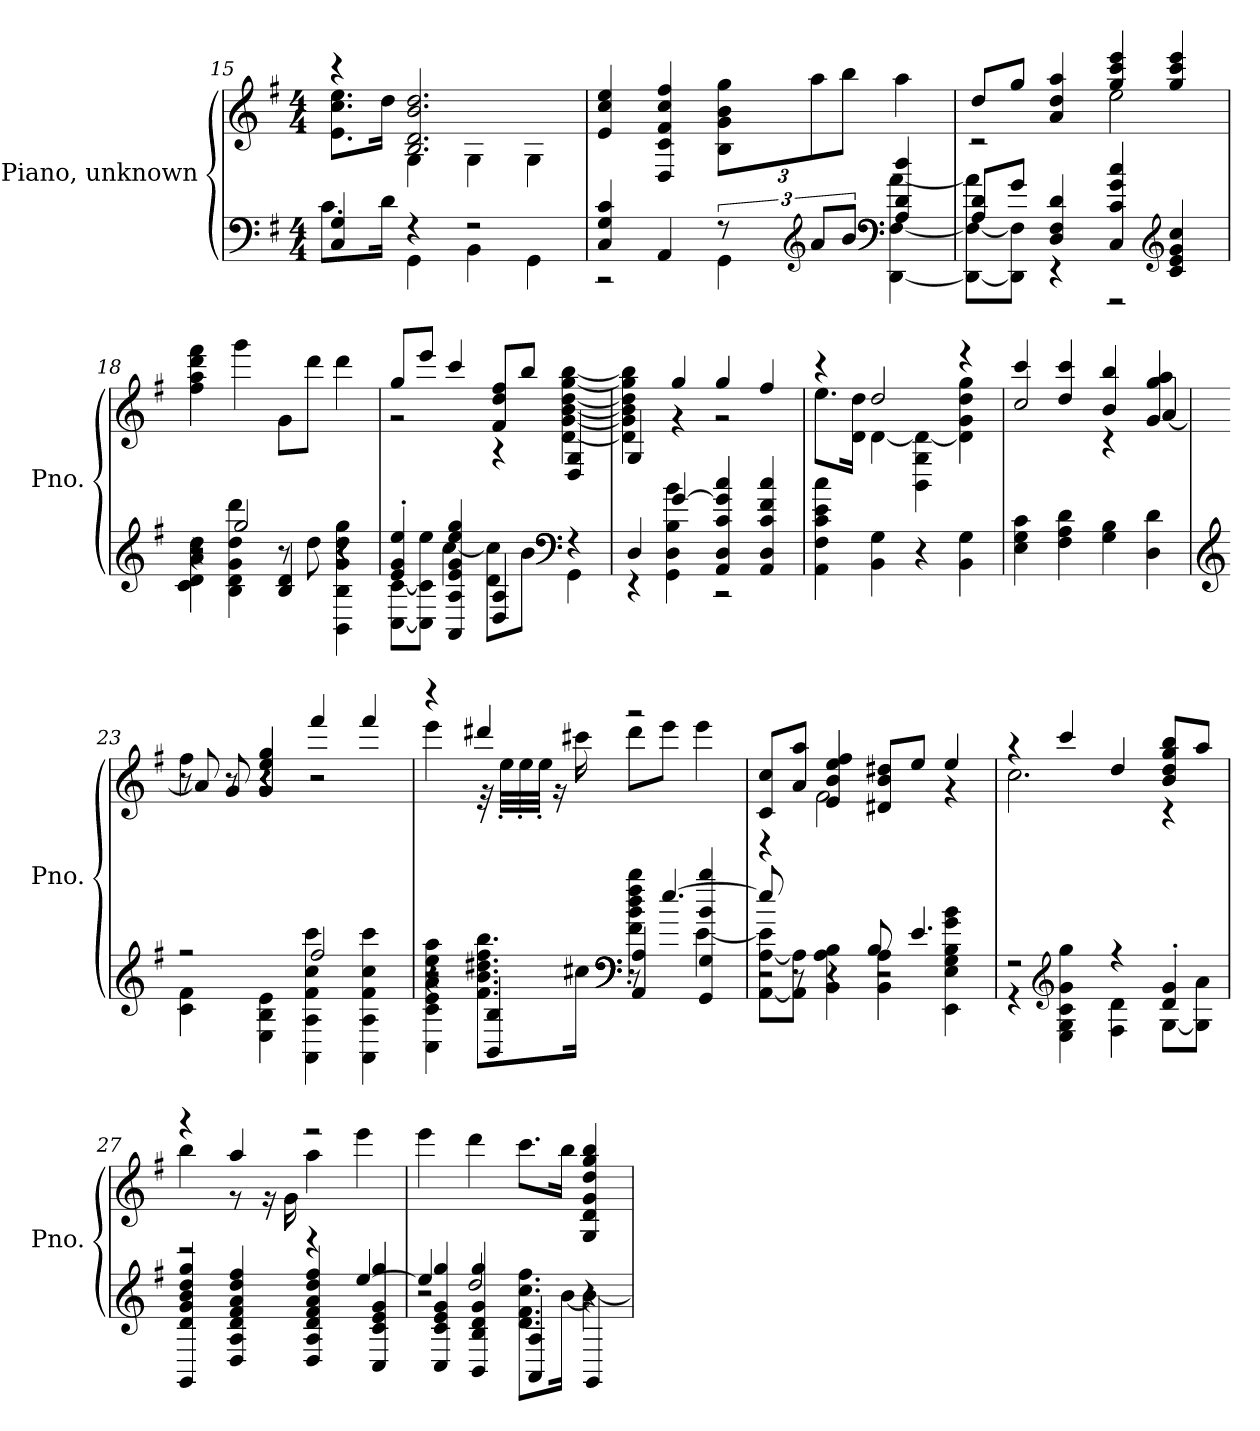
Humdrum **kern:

**kern	**kern
*part1	*part1
*staff2	*staff1
*I"Piano, unknown	*
*I'Pno.	*
*clefF4	*clefG2
*k[f#]	*k[f#]
*M4/4	*M4/4
=15	=15
*^	*^
4C/ 4G/	8.c\L	4r	8.e\ 8.cc\ 8.ee\L
.	16d\Jk	.	16dd\Jk
4r	4GG\	2.B/ 2.d/ 2.b/ 2.dd/	4G\
2r	4BB\	.	4G\
.	4GG\	.	4G\
*	*	*v	*v
=16	=16	=16
4C/ 4G/ 4c/	2r	4e/ 4cc/ 4ee/
4AA/	.	4D/ 4c/ 4f#/ 4cc/ 4ff#/
*	*	*Xbrackettup
12r	4GG\	12B\ 12g\ 12b\ 12gg\L
*clefG2	*	*
12a/L	.	12aa\
12b/J	.	12bb\J
*clefF4	*	*
4A/ 4d/ 4dd/	[4DD\ [4F#\ [4a\	4aa\
=17	=17	=17
*	*	*^
8A/ 8d/L	8DD\_ 8F#\_ 8a\]L	8dd/L	2r
8g/J	8DD\] 8F#\]J	8gg/J	.
4D/ 4F#/ 4d/	4r	4a/ 4dd/ 4aa/	.
4C/ 4c/ 4g/ 4cc/	2r	4gg/ 4ccc/ 4eee/	2ee\
*clefG2	*	*	*
4c/ 4e/ 4g/ 4cc/	.	4gg/ 4ccc/ 4eee/	.
*	*	*v	*v
=18	=18	=18
*	*^	*
4r	4c\ 4d\ 4a\ 4dd\	2r	4ff#\ 4aa\ 4ddd\ 4fff#\
2gg/	4B\ 4d\ 4g\ 4dd\ 4ddd\	.	4ggg\
.	8r	4B/ 4d/	8g\L
.	8dd\	.	8ddd\J
4r	4BB\ 4B\ 4g\ 4dd\ 4gg\	4r	4ddd\
*	*v	*v	*
!!LO:LB:g=z
=19	=19	=19
*	*	*^
4e/' 4g/' 4ee/'	[8C\ [8c\L	8gg/L	2r
.	8C\] 8c\] 8ee\J	8eee/J	.
4AA/ 4A/ 4e/ 4g/ 4ee/ 4gg/	[4cc\	4ccc/	.
4D/ 4A/	8d\ 8cc\]L	8f#/ 8dd/ 8ff#/L	4r
.	8b\J	8bb/J	.
*clefF4	*	*	*
4r	4GG\	4D/ 4G/	[4d\ [4g\ [4b\ [4dd\ [4gg\ [4bb\
=20	=20	=20	=20
4D/	4r	4G/	4d\] 4g\] 4b\] 4dd\] 4gg\] 4bb\]
[4g/	4GG\ 4D\ 4B\ 4b\	4gg/	4r
4AA/ 4D/ 4c/ 4g/] 4cc/	2r	4gg/	2r
4AA/ 4D/ 4c/ 4f#/ 4cc/	.	4ff#/	.
*v	*v	*	*
=21	=21	=21
4AA\ 4F#\ 4c\ 4e\ 4cc\	4r	8.ee\L
.	.	16d\ 16dd\Jk
4BB\ 4G\	2dd/	[4d\
4r	.	4BB\ 4G\ 4d\_
4BB\ 4G\	4r	4d\] 4g\ 4dd\ 4gg\
=22	=22	=22
4E\ 4G\ 4c\	4ccc/	2cc/
4F#\ 4A\ 4d\	4dd/ 4ccc/	.
4G\ 4B\	4b/ 4bb/	4r
4D\ 4d\	4g/ 4gg/ 4aa/	[4a/
*	*v	*v
=23	=23
*clefG2	*
*^	*^
*	*	*	*^
2r	4c\ 4f#\	8r	4ff#\	8a/]
.	.	8g/	.	8r
.	4E\ 4B\ 4e\	4g/ 4ee/ 4gg/	4r	4r
2ff#/	4AA\ 4A\ 4f#\ 4cc\ 4ccc\	4fff#/	2r	2r
.	4AA\ 4A\ 4f#\ 4cc\ 4ccc\	4fff#/	.	.
*	*	*	*v	*v
!!LO:LB:g=z
=24	=24	=24	=24
*	*^	*	*
2r	4C\ 4c\ 4e\ 4a\ 4ee\ 4aa\	4r	4r	4eee\
.	8.f#\ 8.b\ 8.dd#X\ 8.ff#\ 8.bb\L	4BB/ 4B/	4ddd#X/	32r
.	.	.	.	32ee'\LLL
.	.	.	.	32ee'\
.	.	.	.	32ee'\JJJ
.	.	.	.	16r
.	16cc#X\Jk	.	.	16ccc#X\
*clefF4	*	*	*	*
8r	4f#\' 4b\' 4dd#\' 4ff#\' 4bb\'	4AA/ 4A/	2r	8ddd#\L
[4.ee/	.	.	.	8eee\J
.	[4e\	4GG/ 4G/ 4b/ 4bb/	.	4eee\
=25	=25	=25	=25	=25
8ee/]	[8AA\ [8A\ 8e\]L	2r	8c/ 8cc/L	4r
8r	8AA\] 8A\]J	.	8a/ 8aa/J	.
4r	4BB\ 4A\ 4B\	.	4e/ 4b/ 4ee/ 4ff#/	2f#\
2r	4BB\ 4A\	8B/	8d#X/ 8b/ 8dd#X/L	.
.	.	4.e/	8ee/J	.
.	4EE\ 4E\ 4G\ 4B\ 4g\ 4b\	.	4ee/	4r
*	*v	*v	*	*
=26	=26	=26	=26
2r	4r	4r	2.cc\
*clefG2	*	*	*
.	4E\ 4G\ 4c\ 4g\ 4gg\	4ccc/	.
4r	4F#\ 4d\	4dd/	.
4d/' 4g/'	[8G\L	8b/ 8dd/ 8gg/ 8bb/L	4r
.	8G\] 8a\J	8aa/J	.
=27	=27	=27	=27
2r	4GG/ 4d/ 4g/ 4b/ 4dd/ 4gg/	4r	4bb\
.	4D/ 4A/ 4d/ 4f#/ 4a/ 4dd/ 4ff#/	4aa/	8r
.	.	.	16r
.	.	.	16g\
4r	4D/ 4A/ 4d/ 4f#/ 4a/ 4dd/ 4ff#/	2r	4aa\
[4ee/	4C/ 4c/ 4e/ 4g/ 4gg/	.	4eee\
*	*	*v	*v
!!LO:PB:g=z
=28	=28	=28
*	*^	*
4ee/]	2r	4C/ 4c/ 4e/ 4g/ 4gg/	4eee\
2dd/	.	4BB/ 4B/ 4d/ 4g/ 4gg/	4ddd\
.	8.d\ 8.f#\ 8.cc\ 8.ff#\L	4AA/ 4A/	8.ccc\L
.	[16b\Jk	.	16bb\Jk
4r	4b\_	4GG/	4G/ 4d/ 4g/ 4dd/ 4gg/ 4bb/
*v	*v	*v	*
=	=
*-	*-
